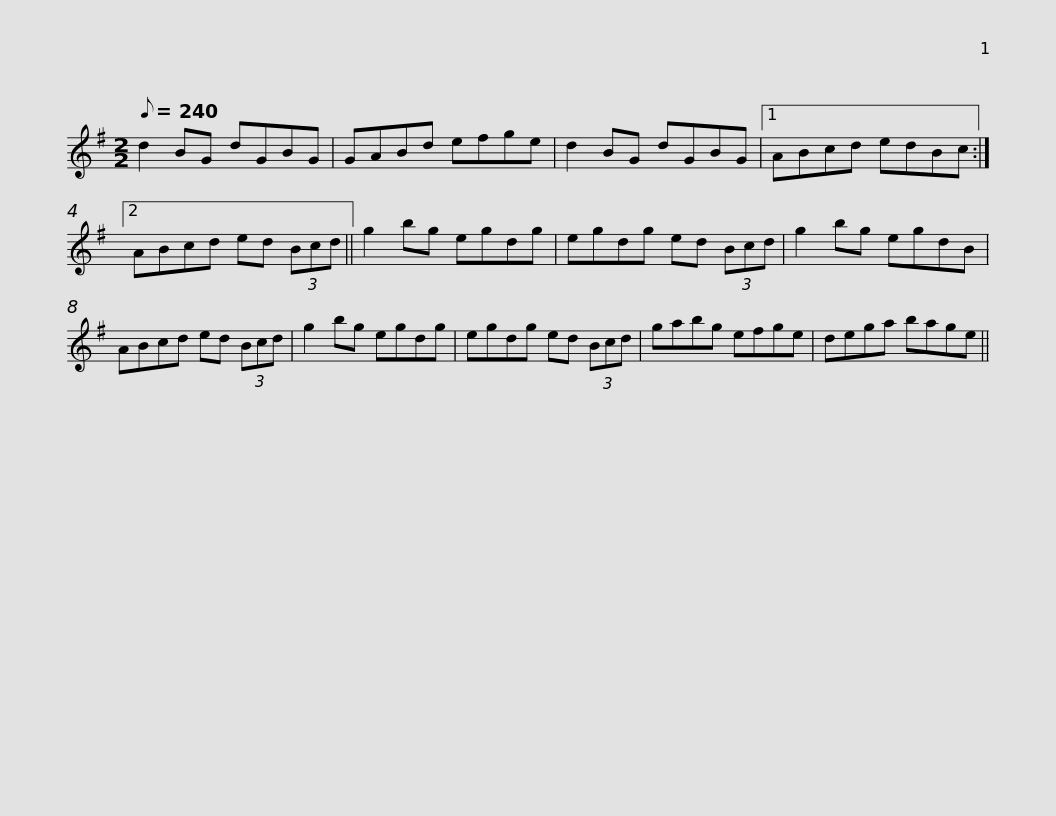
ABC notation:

X:1
L:1/8
Q:1/8=240
M:2/2
I:linebreak $
K:G
V:1 treble
V:1
 d2 BG dGBG | GABd efge | d2 BG dGBG |1 ABcd edBc :|2 ABcd ed (3Bcd ||$ %5
 g2 bg egdg | egdg ed (3Bcd | g2 bg egdB | ABcd ed (3Bcd | g2 bg egdg |$ %10
 egdg ed (3Bcd | gabg efge | dega bage || %13
